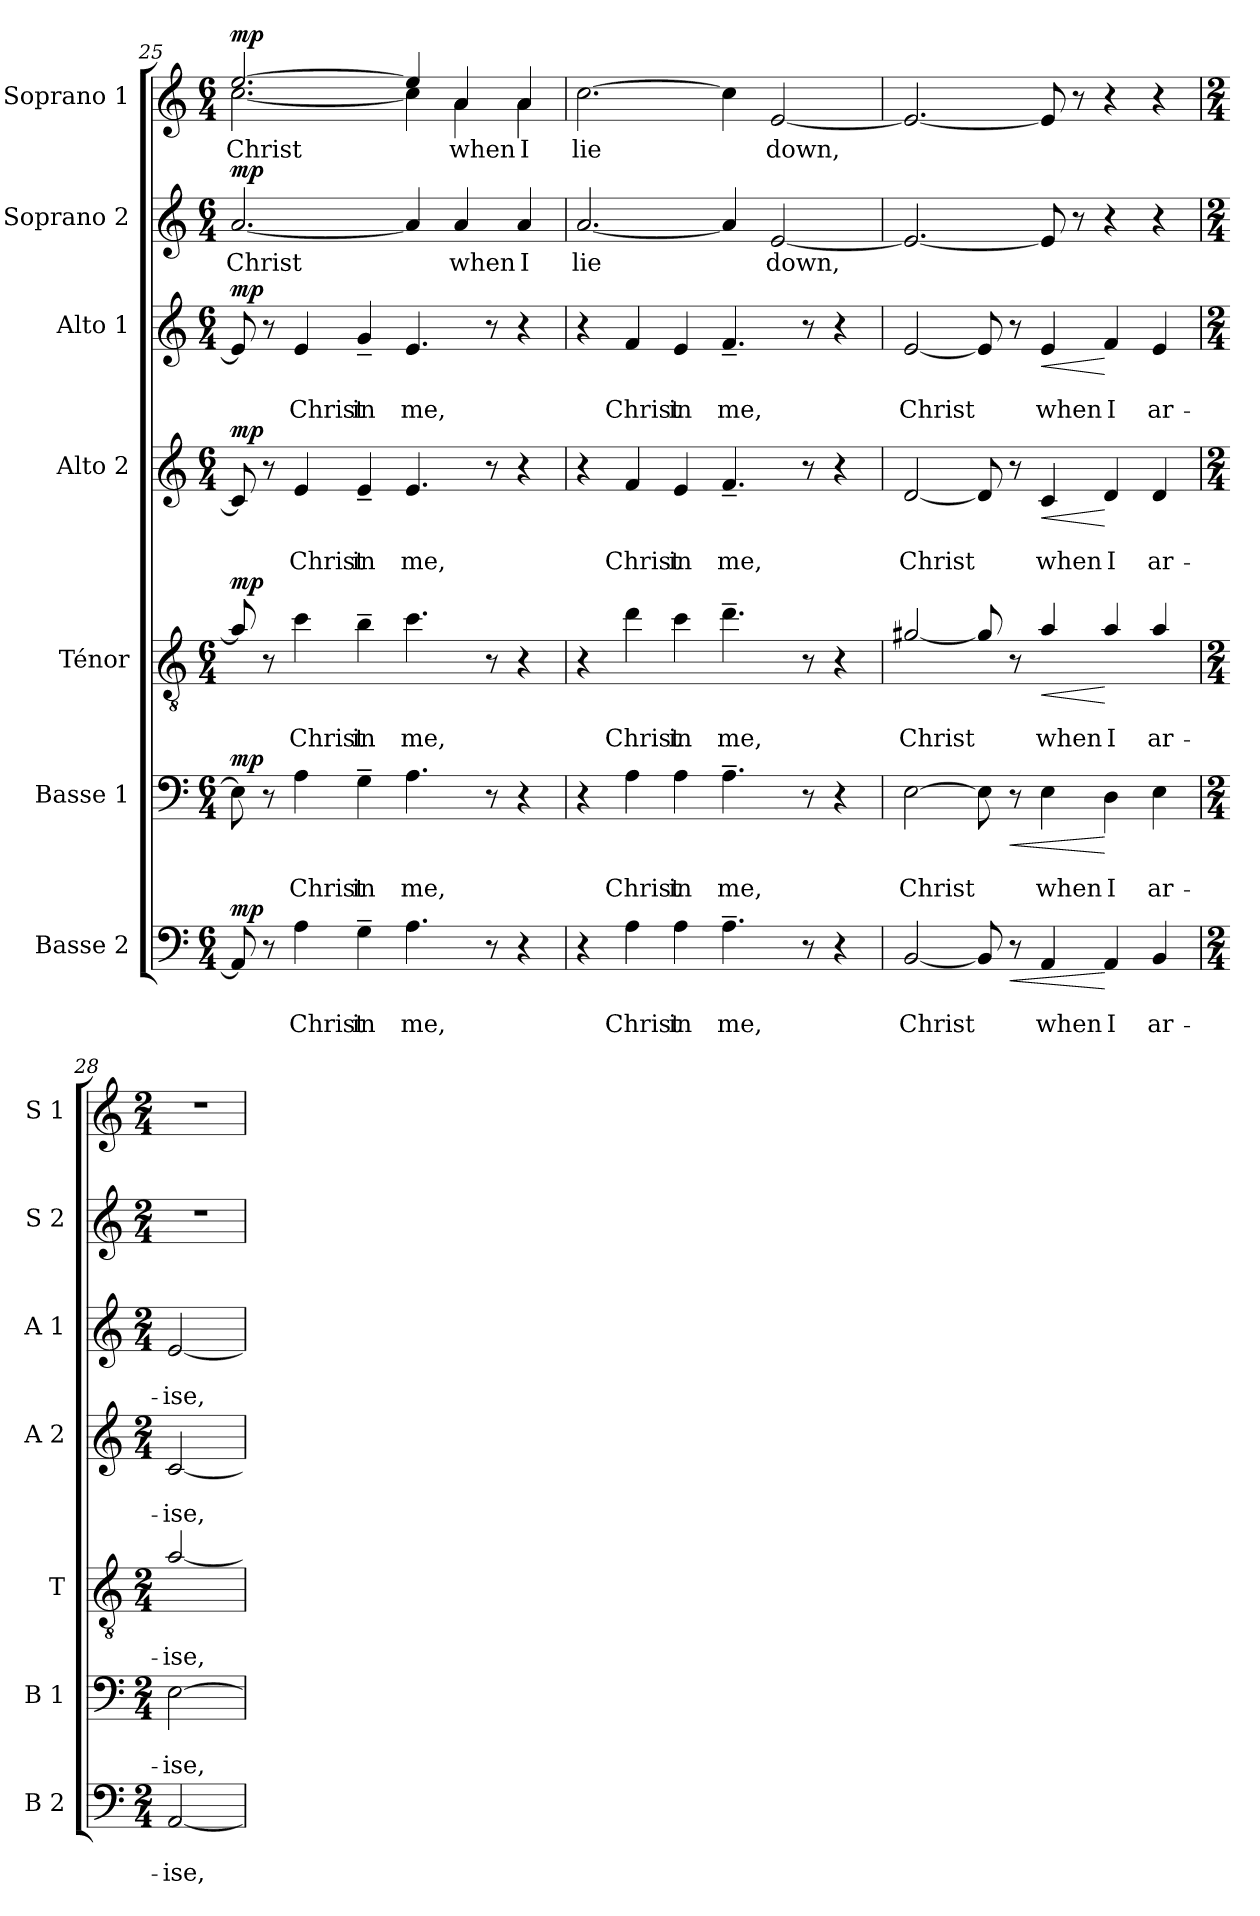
**kern	**text	**text	**dynam	**kern	**text	**text	**dynam	**kern	**text	**text	**dynam	**kern	**text	**text	**dynam	**kern	**text	**text	**dynam	**kern	**text	**dynam	**kern	**text	**dynam
*part7	*part7	*part7	*part7	*part6	*part6	*part6	*part6	*part5	*part5	*part5	*part5	*part4	*part4	*part4	*part4	*part3	*part3	*part3	*part3	*part2	*part2	*part2	*part1	*part1	*part1
*staff7	*staff7	*staff7	*staff7	*staff6	*staff6	*staff6	*staff6	*staff5	*staff5	*staff5	*staff5	*staff4	*staff4	*staff4	*staff4	*staff3	*staff3	*staff3	*staff3	*staff2	*staff2	*staff2	*staff1	*staff1	*staff1
*I"Basse 2	*	*	*	*I"Basse 1	*	*	*	*I"Ténor	*	*	*	*I"Alto 2	*	*	*	*I"Alto 1	*	*	*	*I"Soprano 2	*	*	*I"Soprano 1	*	*
*I'B 2	*	*	*	*I'B 1	*	*	*	*I'T	*	*	*	*I'A 2	*	*	*	*I'A 1	*	*	*	*I'S 2	*	*	*I'S 1	*	*
*clefF4	*	*	*	*clefF4	*	*	*	*clefGv2	*	*	*	*clefG2	*	*	*	*clefG2	*	*	*	*clefG2	*	*	*clefG2	*	*
*	*	*	*	*	*	*	*	*ITrd7c12	*	*	*	*	*	*	*	*	*	*	*	*	*	*	*	*	*
*k[]	*	*	*	*k[]	*	*	*	*k[]	*	*	*	*k[]	*	*	*	*k[]	*	*	*	*k[]	*	*	*k[]	*	*
*C:	*	*	*	*C:	*	*	*	*C:	*	*	*	*C:	*	*	*	*C:	*	*	*	*C:	*	*	*C:	*	*
*M6/4	*	*	*	*M6/4	*	*	*	*M6/4	*	*	*	*M6/4	*	*	*	*M6/4	*	*	*	*M6/4	*	*	*M6/4	*	*
=25	=25	=25	=25	=25	=25	=25	=25	=25	=25	=25	=25	=25	=25	=25	=25	=25	=25	=25	=25	=25	=25	=25	=25	=25	=25
!	!	!	!	!	!	!	!	!	!	!	!	!	!	!	!	!	!	!	!	!	!LO:LY:b	!	!	!	!
!	!	!	!LO:DY:a	!	!	!	!LO:DY:a	!	!	!	!LO:DY:a	!	!	!	!LO:DY:a	!	!	!	!LO:DY:a	!	!	!LO:DY:a	!	!LO:LY:b	!LO:DY:a
*	*	*	*	*	*	*	*	*	*	*	*	*	*	*	*	*	*	*	*	*	*	*	*^	*	*
8AA/]	.	.	mp	8E\]	.	.	mp	8A/]	.	.	mp	8c/]	.	.	mp	8e/]	.	.	mp	[<2.a/	Christ	mp	[>2.ee/	[<2.cc\	Christ	mp
8r	.	.	.	8r	.	.	.	8r	.	.	.	8r	.	.	.	8r	.	.	.	.	.	.	.	.	.	.
!	!	!LO:LY:b	!	!	!	!	!	!	!	!	!	!	!	!	!	!	!	!	!	!	!	!	!	!	!	!
!	!	!	!	!	!	!LO:LY:b	!	!	!	!	!	!	!	!	!	!	!	!	!	!	!	!	!	!	!	!
!	!	!	!	!	!	!	!	!	!	!LO:LY:b	!	!	!	!	!	!	!	!	!	!	!	!	!	!	!	!
!	!	!	!	!	!	!	!	!	!	!	!	!	!	!LO:LY:b	!	!	!	!	!	!	!	!	!	!	!	!
!	!	!	!	!	!	!	!	!	!	!	!	!	!	!	!	!	!	!LO:LY:b	!	!	!	!	!	!	!	!
4A\	.	Christ	.	4A\	.	Christ	.	4c\	.	Christ	.	4e/	.	Christ	.	4e/	.	Christ	.	.	.	.	.	.	.	.
!	!	!LO:LY:b	!	!	!	!	!	!	!	!	!	!	!	!	!	!	!	!	!	!	!	!	!	!	!	!
!	!	!	!	!	!	!LO:LY:b	!	!	!	!	!	!	!	!	!	!	!	!	!	!	!	!	!	!	!	!
!	!	!	!	!	!	!	!	!	!	!LO:LY:b	!	!	!	!	!	!	!	!	!	!	!	!	!	!	!	!
!	!	!	!	!	!	!	!	!	!	!	!	!	!	!LO:LY:b	!	!	!	!	!	!	!	!	!	!	!	!
!	!	!	!	!	!	!	!	!	!	!	!	!	!	!	!	!	!	!LO:LY:b	!	!	!	!	!	!	!	!
4G~>\	.	in	.	4G~>\	.	in	.	4B~>\	.	in	.	4e~</	.	in	.	4g~</	.	in	.	.	.	.	.	.	.	.
!	!	!LO:LY:b	!	!	!	!	!	!	!	!	!	!	!	!	!	!	!	!	!	!	!	!	!	!	!	!
!	!	!	!	!	!	!LO:LY:b	!	!	!	!	!	!	!	!	!	!	!	!	!	!	!	!	!	!	!	!
!	!	!	!	!	!	!	!	!	!	!LO:LY:b	!	!	!	!	!	!	!	!	!	!	!	!	!	!	!	!
!	!	!	!	!	!	!	!	!	!	!	!	!	!	!LO:LY:b	!	!	!	!	!	!	!	!	!	!	!	!
!	!	!	!	!	!	!	!	!	!	!	!	!	!	!	!	!	!	!LO:LY:b	!	!	!	!	!	!	!	!
4.A\	.	me,	.	4.A\	.	me,	.	4.c\	.	me,	.	4.e/	.	me,	.	4.e/	.	me,	.	4a/]	.	.	4ee/]	4cc\]	.	.
!	!	!	!	!	!	!	!	!	!	!	!	!	!	!	!	!	!	!	!	!	!LO:LY:b	!	!	!	!	!
!	!	!	!	!	!	!	!	!	!	!	!	!	!	!	!	!	!	!	!	!	!	!	!	!	!LO:LY:b	!
.	.	.	.	.	.	.	.	.	.	.	.	.	.	.	.	.	.	.	.	4a/	when	.	4a/	4a\	when	.
8r	.	.	.	8r	.	.	.	8r	.	.	.	8r	.	.	.	8r	.	.	.	.	.	.	.	.	.	.
!	!	!	!	!	!	!	!	!	!	!	!	!	!	!	!	!	!	!	!	!	!LO:LY:b	!	!	!	!	!
!	!	!	!	!	!	!	!	!	!	!	!	!	!	!	!	!	!	!	!	!	!	!	!	!	!LO:LY:b	!
4r	.	.	.	4r	.	.	.	4r	.	.	.	4r	.	.	.	4r	.	.	.	4a/	I	.	4a/	4a\	I	.
*	*	*	*	*	*	*	*	*	*	*	*	*	*	*	*	*	*	*	*	*	*	*	*v	*v	*	*
=26	=26	=26	=26	=26	=26	=26	=26	=26	=26	=26	=26	=26	=26	=26	=26	=26	=26	=26	=26	=26	=26	=26	=26	=26	=26
*	*	*	*	*	*	*	*	*	*	*	*	*	*	*	*	*	*	*	*	*	*	*	*^	*	*
!	!	!	!	!	!	!	!	!	!	!	!	!	!	!	!	!	!	!	!	!	!LO:LY:b	!	!	!	!	!
*	*	*	*	*	*	*	*	*	*	*	*	*	*	*	*	*	*	*	*	*	*	*	*v	*v	*	*
*	*	*	*	*	*	*	*	*	*	*	*	*	*	*	*	*	*	*	*	*	*	*	*^	*	*
!	!	!	!	!	!	!	!	!	!	!	!	!	!	!	!	!	!	!	!	!	!	!	!	!	!LO:LY:b	!
*	*	*	*	*	*	*	*	*	*	*	*	*	*	*	*	*	*	*	*	*	*	*	*v	*v	*	*
4r	.	.	.	4r	.	.	.	4r	.	.	.	4r	.	.	.	4r	.	.	.	[<2.a/	lie	.	[>2.cc\	lie	.
!	!	!LO:LY:b	!	!	!	!	!	!	!	!	!	!	!	!	!	!	!	!	!	!	!	!	!	!	!
!	!	!	!	!	!	!LO:LY:b	!	!	!	!	!	!	!	!	!	!	!	!	!	!	!	!	!	!	!
!	!	!	!	!	!	!	!	!	!	!LO:LY:b	!	!	!	!	!	!	!	!	!	!	!	!	!	!	!
!	!	!	!	!	!	!	!	!	!	!	!	!	!	!LO:LY:b	!	!	!	!	!	!	!	!	!	!	!
!	!	!	!	!	!	!	!	!	!	!	!	!	!	!	!	!	!	!LO:LY:b	!	!	!	!	!	!	!
4A\	.	Christ	.	4A\	.	Christ	.	4d\	.	Christ	.	4f/	.	Christ	.	4f/	.	Christ	.	.	.	.	.	.	.
!	!	!LO:LY:b	!	!	!	!	!	!	!	!	!	!	!	!	!	!	!	!	!	!	!	!	!	!	!
!	!	!	!	!	!	!LO:LY:b	!	!	!	!	!	!	!	!	!	!	!	!	!	!	!	!	!	!	!
!	!	!	!	!	!	!	!	!	!	!LO:LY:b	!	!	!	!	!	!	!	!	!	!	!	!	!	!	!
!	!	!	!	!	!	!	!	!	!	!	!	!	!	!LO:LY:b	!	!	!	!	!	!	!	!	!	!	!
!	!	!	!	!	!	!	!	!	!	!	!	!	!	!	!	!	!	!LO:LY:b	!	!	!	!	!	!	!
4A\	.	in	.	4A\	.	in	.	4c\	.	in	.	4e/	.	in	.	4e/	.	in	.	.	.	.	.	.	.
!	!	!LO:LY:b	!	!	!	!	!	!	!	!	!	!	!	!	!	!	!	!	!	!	!	!	!	!	!
!	!	!	!	!	!	!LO:LY:b	!	!	!	!	!	!	!	!	!	!	!	!	!	!	!	!	!	!	!
!	!	!	!	!	!	!	!	!	!	!LO:LY:b	!	!	!	!	!	!	!	!	!	!	!	!	!	!	!
!	!	!	!	!	!	!	!	!	!	!	!	!	!	!LO:LY:b	!	!	!	!	!	!	!	!	!	!	!
!	!	!	!	!	!	!	!	!	!	!	!	!	!	!	!	!	!	!LO:LY:b	!	!	!	!	!	!	!
4.A~>\	.	me,	.	4.A~>\	.	me,	.	4.d~>\	.	me,	.	4.f~</	.	me,	.	4.f~</	.	me,	.	4a/]	.	.	4cc\]	.	.
!	!	!	!	!	!	!	!	!	!	!	!	!	!	!	!	!	!	!	!	!	!LO:LY:b	!	!	!	!
!	!	!	!	!	!	!	!	!	!	!	!	!	!	!	!	!	!	!	!	!	!	!	!	!LO:LY:b	!
.	.	.	.	.	.	.	.	.	.	.	.	.	.	.	.	.	.	.	.	[<2e/	down,	.	[<2e/	down,	.
8r	.	.	.	8r	.	.	.	8r	.	.	.	8r	.	.	.	8r	.	.	.	.	.	.	.	.	.
4r	.	.	.	4r	.	.	.	4r	.	.	.	4r	.	.	.	4r	.	.	.	.	.	.	.	.	.
!!LO:PB:g=z
=27	=27	=27	=27	=27	=27	=27	=27	=27	=27	=27	=27	=27	=27	=27	=27	=27	=27	=27	=27	=27	=27	=27	=27	=27	=27
!	!	!LO:LY:b	!	!	!	!	!	!	!	!	!	!	!	!	!	!	!	!	!	!	!	!	!	!	!
!	!	!	!	!	!	!LO:LY:b	!	!	!	!	!	!	!	!	!	!	!	!	!	!	!	!	!	!	!
!	!	!	!	!	!	!	!	!	!	!LO:LY:b	!	!	!	!	!	!	!	!	!	!	!	!	!	!	!
!	!	!	!	!	!	!	!	!	!	!	!	!	!	!LO:LY:b	!	!	!	!	!	!	!	!	!	!	!
!	!	!	!	!	!	!	!	!	!	!	!	!	!	!	!	!	!	!LO:LY:b	!	!	!	!	!	!	!
[<2BB/	.	Christ	.	[>2E\	.	Christ	.	[<2G#X/	.	Christ	.	[<2d/	.	Christ	.	[<2e/	.	Christ	.	2.e/_<	.	.	2.e/_<	.	.
8BB/]	.	.	.	8E\]	.	.	.	8G#/]	.	.	.	8d/]	.	.	.	8e/]	.	.	.	.	.	.	.	.	.
!	!	!	!LO:HP:b	!	!	!	!LO:HP:b	!	!	!	!	!	!	!	!	!	!	!	!	!	!	!	!	!	!
8r	.	.	<	8r	.	.	<	8r	.	.	.	8r	.	.	.	8r	.	.	.	.	.	.	.	.	.
!	!	!LO:LY:b	!	!	!	!	!	!	!	!	!	!	!	!	!	!	!	!	!	!	!	!	!	!	!
!	!	!	!	!	!	!LO:LY:b	!	!	!	!	!	!	!	!	!	!	!	!	!	!	!	!	!	!	!
!	!	!	!	!	!	!	!	!	!	!LO:LY:b	!LO:HP:b	!	!	!	!	!	!	!	!	!	!	!	!	!	!
!	!	!	!	!	!	!	!	!	!	!	!	!	!	!LO:LY:b	!LO:HP:b	!	!	!	!	!	!	!	!	!	!
!	!	!	!	!	!	!	!	!	!	!	!	!	!	!	!	!	!	!LO:LY:b	!LO:HP:b	!	!	!	!	!	!
4AA/	.	when	.	4E\	.	when	.	4A/	.	when	<	4c/	.	when	<	4e/	.	when	<	8e/]	.	.	8e/]	.	.
.	.	.	.	.	.	.	.	.	.	.	.	.	.	.	.	.	.	.	.	8r	.	.	8r	.	.
!	!	!LO:LY:b	!	!	!	!	!	!	!	!	!	!	!	!	!	!	!	!	!	!	!	!	!	!	!
!	!	!	!	!	!	!LO:LY:b	!	!	!	!	!	!	!	!	!	!	!	!	!	!	!	!	!	!	!
!	!	!	!	!	!	!	!	!	!	!LO:LY:b	!	!	!	!	!	!	!	!	!	!	!	!	!	!	!
!	!	!	!	!	!	!	!	!	!	!	!	!	!	!LO:LY:b	!	!	!	!	!	!	!	!	!	!	!
!	!	!	!	!	!	!	!	!	!	!	!	!	!	!	!	!	!	!LO:LY:b	!	!	!	!	!	!	!
4AA/	.	I	[	4D\	.	I	[	4A/	.	I	[	4d/	.	I	[	4f/	.	I	[	4r	.	.	4r	.	.
!	!	!LO:LY:b	!	!	!	!	!	!	!	!	!	!	!	!	!	!	!	!	!	!	!	!	!	!	!
!	!	!	!	!	!	!LO:LY:b	!	!	!	!	!	!	!	!	!	!	!	!	!	!	!	!	!	!	!
!	!	!	!	!	!	!	!	!	!	!LO:LY:b	!	!	!	!	!	!	!	!	!	!	!	!	!	!	!
!	!	!	!	!	!	!	!	!	!	!	!	!	!	!LO:LY:b	!	!	!	!	!	!	!	!	!	!	!
!	!	!	!	!	!	!	!	!	!	!	!	!	!	!	!	!	!	!LO:LY:b	!	!	!	!	!	!	!
4BB/	.	ar-	.	4E\	.	ar-	.	4A/	.	ar-	.	4d/	.	ar-	.	4e/	.	ar-	.	4r	.	.	4r	.	.
=28	=28	=28	=28	=28	=28	=28	=28	=28	=28	=28	=28	=28	=28	=28	=28	=28	=28	=28	=28	=28	=28	=28	=28	=28	=28
*M2/4	*	*	*	*M2/4	*	*	*	*M2/4	*	*	*	*M2/4	*	*	*	*M2/4	*	*	*	*M2/4	*	*	*M2/4	*	*
!	!	!LO:LY:b	!	!	!	!	!	!	!	!	!	!	!	!	!	!	!	!	!	!	!	!	!	!	!
!	!	!	!	!	!	!LO:LY:b	!	!	!	!	!	!	!	!	!	!	!	!	!	!	!	!	!	!	!
!	!	!	!	!	!	!	!	!	!	!LO:LY:b	!	!	!	!	!	!	!	!	!	!	!	!	!	!	!
!	!	!	!	!	!	!	!	!	!	!	!	!	!	!LO:LY:b	!	!	!	!	!	!	!	!	!	!	!
!	!	!	!	!	!	!	!	!	!	!	!	!	!	!	!	!	!	!LO:LY:b	!	!	!	!	!	!	!
[<2AA/	.	-ise,	.	[>2E\	.	-ise,	.	[<2A/	.	-ise,	.	[<2c/	.	-ise,	.	[<2e/	.	-ise,	.	2r	.	.	2r	.	.
=	=	=	=	=	=	=	=	=	=	=	=	=	=	=	=	=	=	=	=	=	=	=	=	=	=
*-	*-	*-	*-	*-	*-	*-	*-	*-	*-	*-	*-	*-	*-	*-	*-	*-	*-	*-	*-	*-	*-	*-	*-	*-	*-
